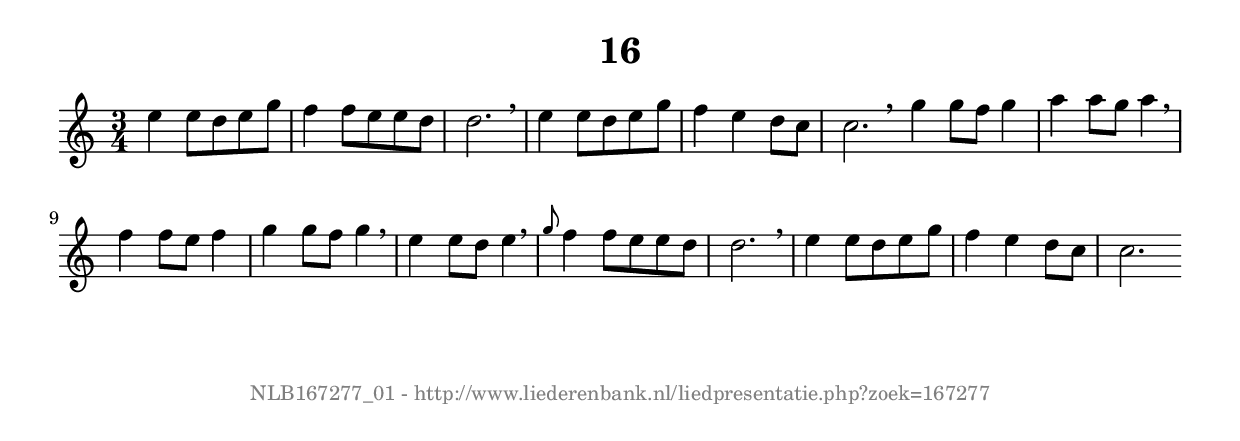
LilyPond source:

%
% produced by wce2krn 1.64 (7 June 2014)
%
\version"2.16"
#(append! paper-alist '(("long" . (cons (* 210 mm) (* 2000 mm)))))
#(set-default-paper-size "long")
sb = {\breathe}
mBreak = {\breathe }
bBreak = {\breathe }
x = {\once\override NoteHead #'style = #'cross }
gl=\glissando
itime={\override Staff.TimeSignature #'stencil = ##f }
ficta = {\once\set suggestAccidentals = ##t}
fine = {\once\override Score.RehearsalMark #'self-alignment-X = #1 \mark \markup {\italic{Fine}}}
dc = {\once\override Score.RehearsalMark #'self-alignment-X = #1 \mark \markup {\italic{D.C.}}}
dcf = {\once\override Score.RehearsalMark #'self-alignment-X = #1 \mark \markup {\italic{D.C. al Fine}}}
dcc = {\once\override Score.RehearsalMark #'self-alignment-X = #1 \mark \markup {\italic{D.C. al Coda}}}
ds = {\once\override Score.RehearsalMark #'self-alignment-X = #1 \mark \markup {\italic{D.S.}}}
dsf = {\once\override Score.RehearsalMark #'self-alignment-X = #1 \mark \markup {\italic{D.S. al Fine}}}
dsc = {\once\override Score.RehearsalMark #'self-alignment-X = #1 \mark \markup {\italic{D.S. al Coda}}}
pv = {\set Score.repeatCommands = #'((volta "1"))}
sv = {\set Score.repeatCommands = #'((volta "2"))}
tv = {\set Score.repeatCommands = #'((volta "3"))}
qv = {\set Score.repeatCommands = #'((volta "4"))}
xv = {\set Score.repeatCommands = #'((volta #f))}
\header{ tagline = ""
title = "16"
}
\score {{
\key c \major
\relative g''
{
\set melismaBusyProperties = #'()
\time 3/4
\tempo 4=120
\override Score.MetronomeMark #'transparent = ##t
\override Score.RehearsalMark #'break-visibility = #(vector #t #t #f)
e4 e8 d e g f4 f8 e e d d2. \sb e4 e8 d e g f4 e d8 c c2. \bar ":|:" \bBreak
g'4 g8 f g4 a a8 g a4 \sb f f8 e f4 g g8 f g4 \sb e e8 d e4 \mBreak \bar "|"
\grace { g8 } f4 f8 e e d d2. \sb e4 e8 d e g f4 e d8 c c2. \bar ":|"
 }}
 \midi { }
 \layout {
            indent = 0.0\cm
}
}
\markup { \vspace #0 } \markup { \with-color #grey \fill-line { \center-column { \smaller "NLB167277_01 - http://www.liederenbank.nl/liedpresentatie.php?zoek=167277" } } }
